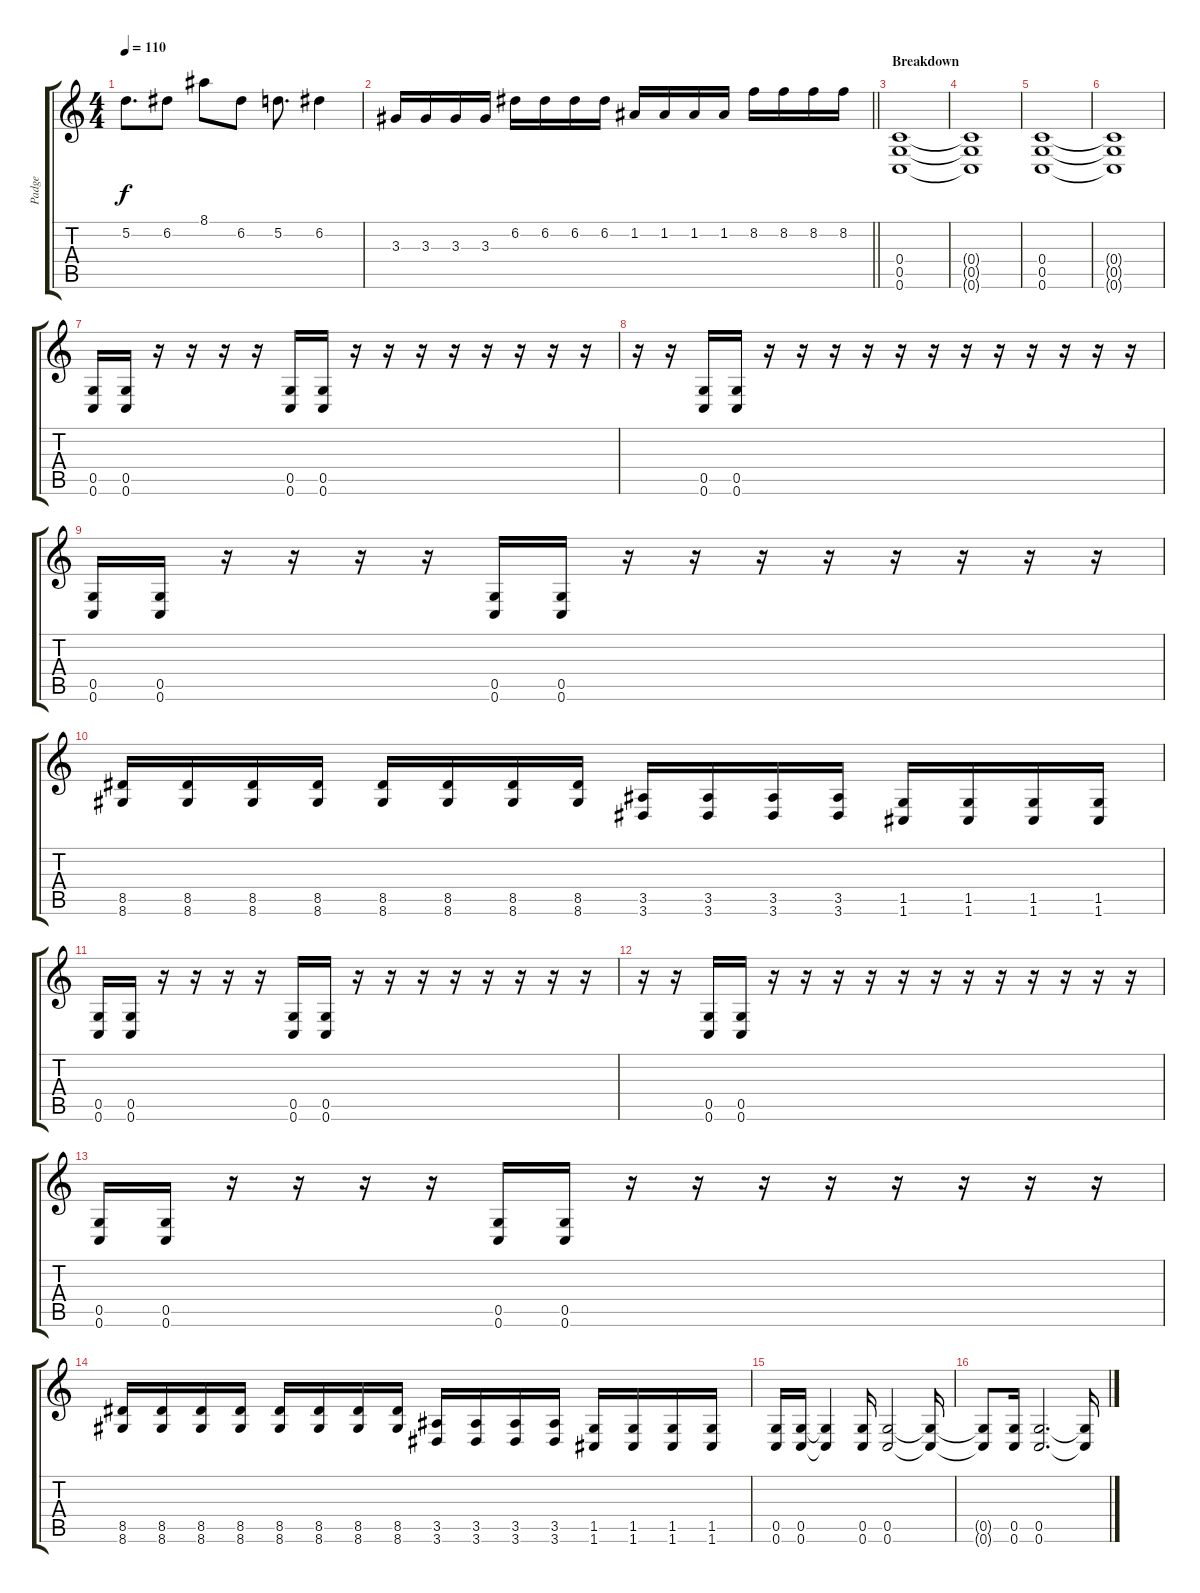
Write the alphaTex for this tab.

\track ("Padge" "Padge") {instrument distortionguitar}
\staff {score tabs}
\tuning (D4 A3 F3 C3 G2 C2) {hide}
\ts (4 4)
\tempo 110
\clef g2
\ks c
5.2.8{d dy f} 6.2.8 8.1.8 6.2.8 5.2.8{d} 6.2.4 |
\barLineRight lightlight
3.3.16 3.3.16 3.3.16 3.3.16 6.2.16 6.2.16 6.2.16 6.2.16 1.2.16 1.2.16 1.2.16 1.2.16 8.2.16 8.2.16 8.2.16 8.2.16 |
\section ("" "Breakdown")
(0.4 0.5 0.6).1{volume 8} |
(0.4{t} 0.5{t} 0.6{t}).1 |
(0.4 0.5 0.6).1 |
(0.4{t} 0.5{t} 0.6{t}).1 |
(0.5 0.6).16{volume 13} (0.5 0.6).16 r.16 r.16 r.16 r.16 (0.5 0.6).16 (0.5 0.6).16 r.16 r.16 r.16 r.16 r.16 r.16 r.16 r.16 |
r.16 r.16 (0.5 0.6).16 (0.5 0.6).16 r.16 r.16 r.16 r.16 r.16 r.16 r.16 r.16 r.16 r.16 r.16 r.16 |
(0.5 0.6).16{volume 13} (0.5 0.6).16 r.16 r.16 r.16 r.16 (0.5 0.6).16 (0.5 0.6).16 r.16 r.16 r.16 r.16 r.16 r.16 r.16 r.16 |
(8.5 8.6).16 (8.5 8.6).16 (8.5 8.6).16 (8.5 8.6).16 (8.5 8.6).16 (8.5 8.6).16 (8.5 8.6).16 (8.5 8.6).16 (3.5 3.6).16 (3.5 3.6).16 (3.5 3.6).16 (3.5 3.6).16 (1.5 1.6).16 (1.5 1.6).16 (1.5 1.6).16 (1.5 1.6).16 |
(0.5 0.6).16{volume 13} (0.5 0.6).16 r.16 r.16 r.16 r.16 (0.5 0.6).16 (0.5 0.6).16 r.16 r.16 r.16 r.16 r.16 r.16 r.16 r.16 |
r.16 r.16 (0.5 0.6).16 (0.5 0.6).16 r.16 r.16 r.16 r.16 r.16 r.16 r.16 r.16 r.16 r.16 r.16 r.16 |
(0.5 0.6).16{volume 13} (0.5 0.6).16 r.16 r.16 r.16 r.16 (0.5 0.6).16 (0.5 0.6).16 r.16 r.16 r.16 r.16 r.16 r.16 r.16 r.16 |
(8.5 8.6).16 (8.5 8.6).16 (8.5 8.6).16 (8.5 8.6).16 (8.5 8.6).16 (8.5 8.6).16 (8.5 8.6).16 (8.5 8.6).16 (3.5 3.6).16 (3.5 3.6).16 (3.5 3.6).16 (3.5 3.6).16 (1.5 1.6).16 (1.5 1.6).16 (1.5 1.6).16 (1.5 1.6).16 |
(0.5 0.6).16 (0.5 0.6).16 (0.5{t} 0.6{t}).4 (0.5 0.6).16 (0.5 0.6).2 (0.5{t} 0.6{t}).16 |
(0.5{t} 0.6{t}).8 (0.5 0.6).16 (0.5 0.6).2{d} (0.5{t} 0.6{t}).16
